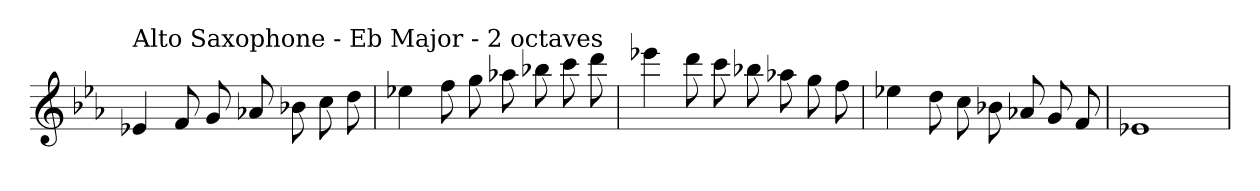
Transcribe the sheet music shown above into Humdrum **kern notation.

**kern
*part1
*staff1
*clefG2
*k[b-e-a-]
*E-:
=
!LO:TX:a:t=Alto Saxophone - Eb Major - 2 octaves
4e-X
8f
8g
8a-X
8b-X
8cc
8dd
=
4ee-X
8ff
8gg
8aa-X
8bb-X
8ccc
8ddd
=
4eee-X
8ddd
8ccc
8bb-X
8aa-X
8gg
8ff
=
4ee-X
8dd
8cc
8b-X
8a-X
8g
8f
=
1e-X
=
*-
